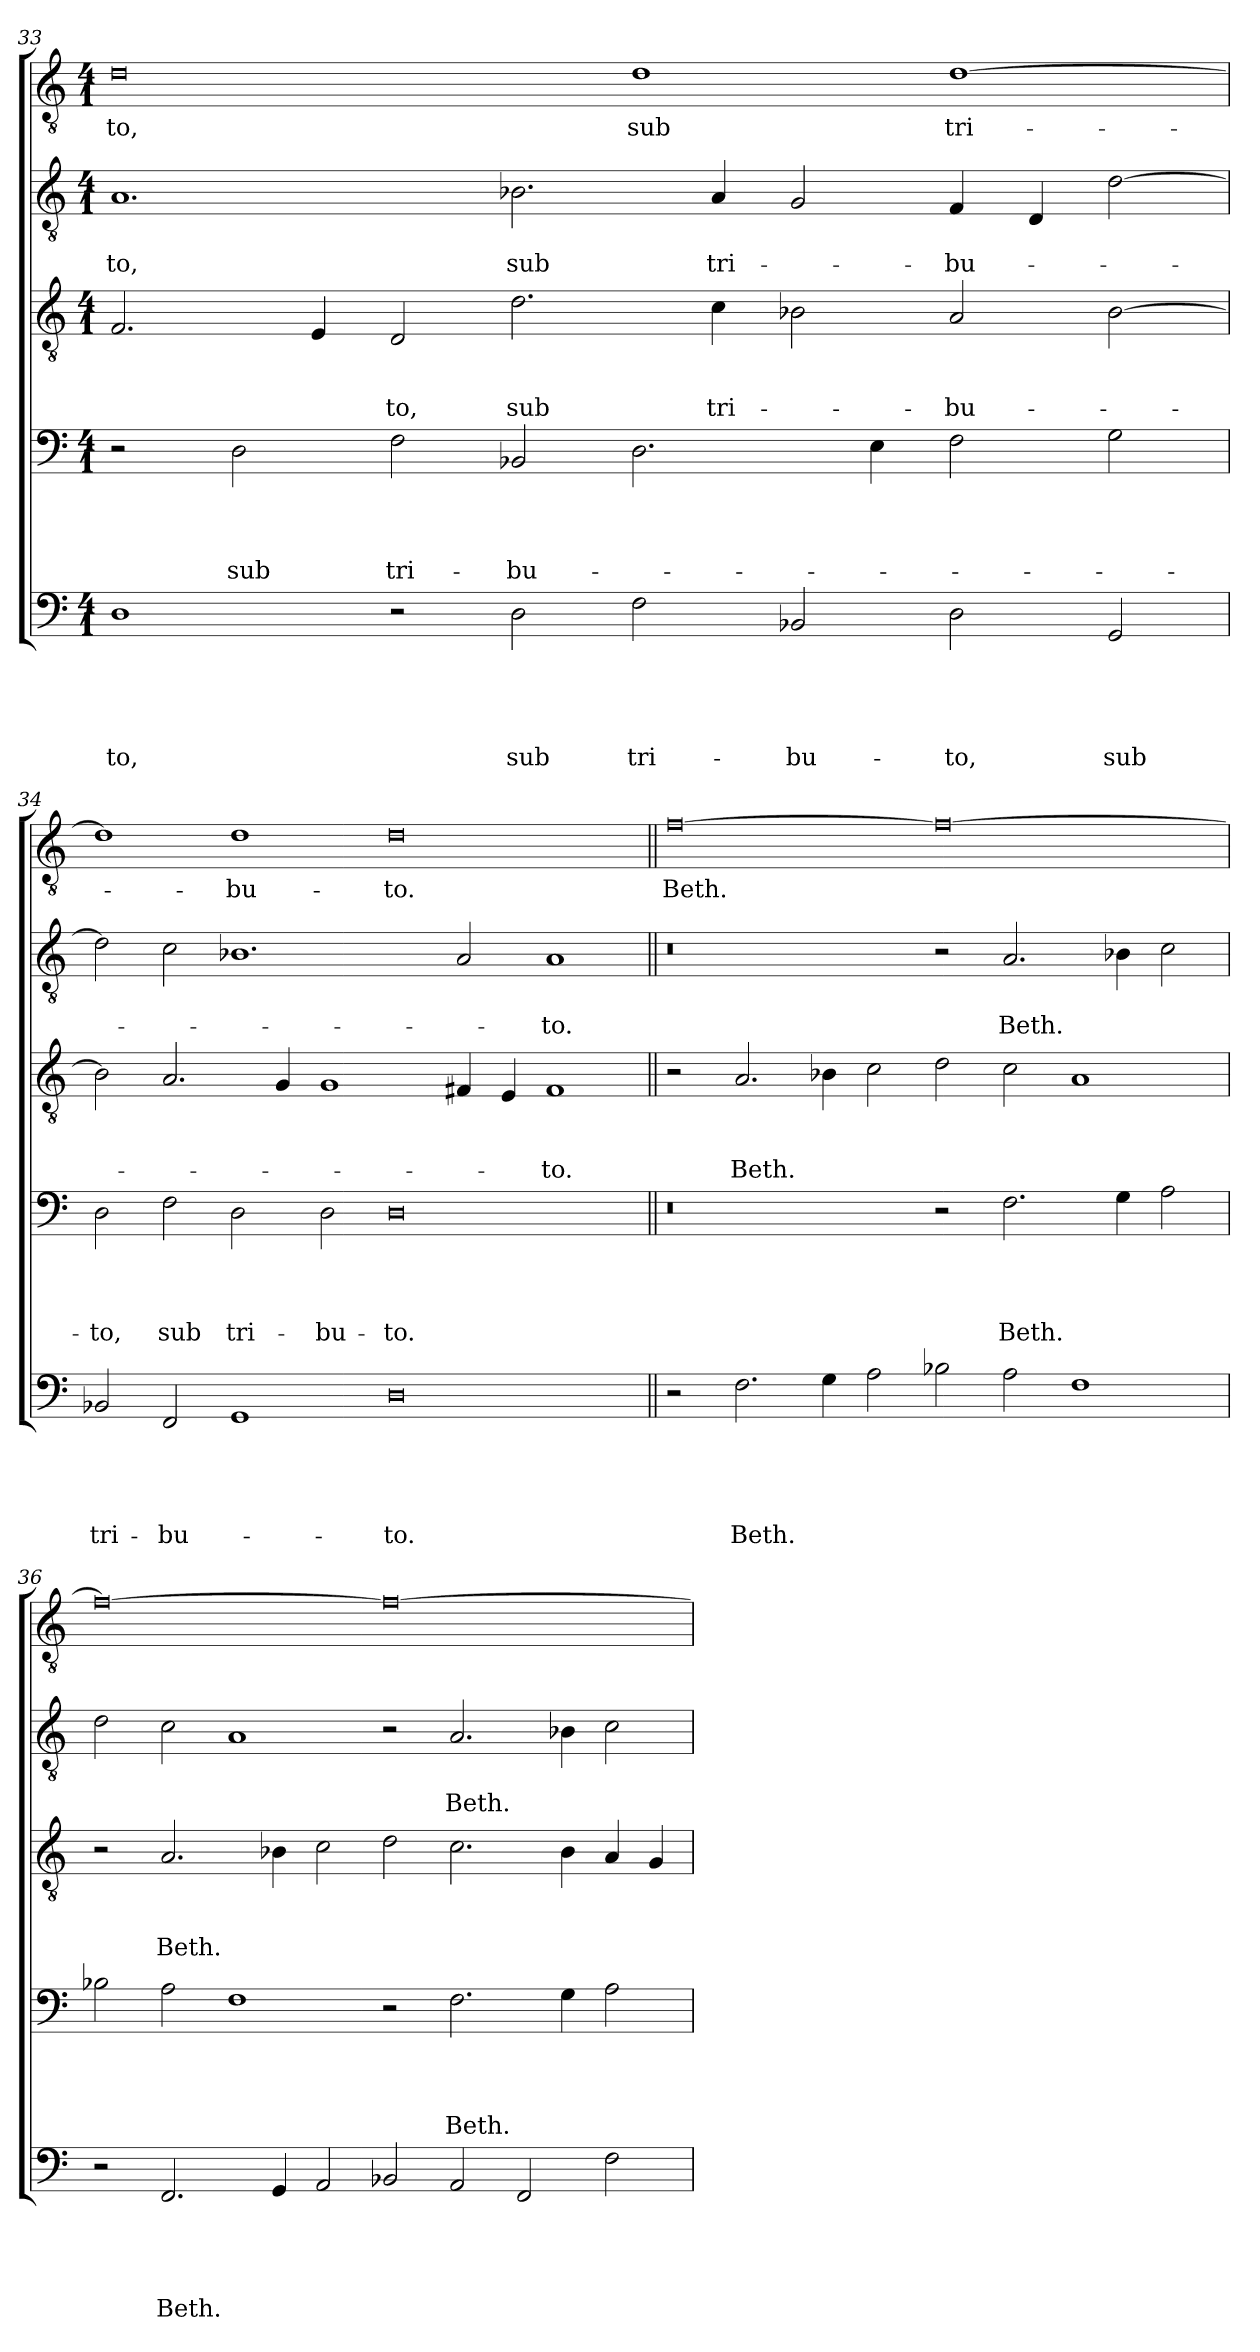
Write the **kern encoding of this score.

**kern	**text	**text	**text	**text	**text	**kern	**text	**text	**text	**text	**kern	**text	**text	**text	**kern	**text	**text	**kern	**text
*part5	*part5	*part5	*part5	*part5	*part5	*part4	*part4	*part4	*part4	*part4	*part3	*part3	*part3	*part3	*part2	*part2	*part2	*part1	*part1
*staff5	*staff5	*staff5	*staff5	*staff5	*staff5	*staff4	*staff4	*staff4	*staff4	*staff4	*staff3	*staff3	*staff3	*staff3	*staff2	*staff2	*staff2	*staff1	*staff1
*clefF4	*	*	*	*	*	*clefF4	*	*	*	*	*clefGv2	*	*	*	*clefGv2	*	*	*clefGv2	*
*k[]	*	*	*	*	*	*k[]	*	*	*	*	*k[]	*	*	*	*k[]	*	*	*k[]	*
*C:	*	*	*	*	*	*C:	*	*	*	*	*C:	*	*	*	*C:	*	*	*C:	*
*M4/1	*	*	*	*	*	*M4/1	*	*	*	*	*M4/1	*	*	*	*M4/1	*	*	*M4/1	*
=33	=33	=33	=33	=33	=33	=33	=33	=33	=33	=33	=33	=33	=33	=33	=33	=33	=33	=33	=33
!	!	!	!	!	!LO:LY:b	!	!	!	!	!	!	!	!	!	!	!	!LO:LY:b	!	!LO:LY:b
1D	.	.	.	.	-to,	2r	.	.	.	.	2.F/	.	.	.	1.A	.	-to,	0d	-to,
!	!	!	!	!	!	!	!	!	!	!LO:LY:b	!	!	!	!	!	!	!	!	!
.	.	.	.	.	.	2D\	.	.	.	sub	.	.	.	.	.	.	.	.	.
.	.	.	.	.	.	.	.	.	.	.	4E/	.	.	.	.	.	.	.	.
!	!	!	!	!	!	!	!	!	!	!LO:LY:b	!	!	!	!LO:LY:b	!	!	!	!	!
2r	.	.	.	.	.	2F\	.	.	.	tri-	2D/	.	.	-to,	.	.	.	.	.
!	!	!	!	!	!LO:LY:b	!	!	!	!	!LO:LY:b	!	!	!	!LO:LY:b	!	!	!LO:LY:b	!	!
2D\	.	.	.	.	sub	2BB-X/	.	.	.	-bu-	2.d\	.	.	sub	2.B-X\	.	sub	.	.
!	!	!	!	!	!LO:LY:b	!	!	!	!	!	!	!	!	!	!	!	!	!	!LO:LY:b
2F\	.	.	.	.	tri-	2.D\	.	.	.	.	.	.	.	.	.	.	.	1d	sub
!	!	!	!	!	!	!	!	!	!	!	!	!	!	!LO:LY:b	!	!	!LO:LY:b	!	!
.	.	.	.	.	.	.	.	.	.	.	4c\	.	.	tri-	4A/	.	tri-	.	.
!	!	!	!	!	!LO:LY:b	!	!	!	!	!	!	!	!	!	!	!	!	!	!
2BB-X/	.	.	.	.	-bu-	.	.	.	.	.	2B-X\	.	.	.	2G/	.	.	.	.
.	.	.	.	.	.	4E\	.	.	.	.	.	.	.	.	.	.	.	.	.
!	!	!	!	!	!LO:LY:b	!	!	!	!	!	!	!	!	!LO:LY:b	!	!	!LO:LY:b	!	!LO:LY:b
2D\	.	.	.	.	-to,	2F\	.	.	.	.	2A/	.	.	-bu-	4F/	.	-bu-	[1d	tri-
.	.	.	.	.	.	.	.	.	.	.	.	.	.	.	4D/	.	.	.	.
!	!	!	!	!	!LO:LY:b	!	!	!	!	!	!	!	!	!	!	!	!	!	!
2GG/	.	.	.	.	sub	2G\	.	.	.	.	[2B-\	.	.	.	[2d\	.	.	.	.
=34	=34	=34	=34	=34	=34	=34	=34	=34	=34	=34	=34	=34	=34	=34	=34	=34	=34	=34	=34
!	!	!	!	!	!LO:LY:b	!	!	!	!	!LO:LY:b	!	!	!	!	!	!	!	!	!
2BB-X/	.	.	.	.	tri-	2D\	.	.	.	-to,	2B-\]	.	.	.	2d\]	.	.	1d]	.
!	!	!	!	!	!LO:LY:b	!	!	!	!	!LO:LY:b	!	!	!	!	!	!	!	!	!
2FF/	.	.	.	.	-bu-	2F\	.	.	.	sub	2.A/	.	.	.	2c\	.	.	.	.
!	!	!	!	!	!	!	!	!	!	!LO:LY:b	!	!	!	!	!	!	!	!	!LO:LY:b
1GG	.	.	.	.	.	2D\	.	.	.	tri-	.	.	.	.	1.B-X	.	.	1d	-bu-
.	.	.	.	.	.	.	.	.	.	.	4G/	.	.	.	.	.	.	.	.
!	!	!	!	!	!	!	!	!	!	!LO:LY:b	!	!	!	!	!	!	!	!	!
.	.	.	.	.	.	2D\	.	.	.	-bu-	1G	.	.	.	.	.	.	.	.
!	!	!	!	!	!LO:LY:b	!	!	!	!	!LO:LY:b	!	!	!	!	!	!	!	!	!LO:LY:b
0D	.	.	.	.	-to.	0D	.	.	.	-to.	.	.	.	.	.	.	.	0d	-to.
.	.	.	.	.	.	.	.	.	.	.	4F#X/	.	.	.	2A/	.	.	.	.
.	.	.	.	.	.	.	.	.	.	.	4E/	.	.	.	.	.	.	.	.
!	!	!	!	!	!	!	!	!	!	!	!	!	!	!LO:LY:b	!	!	!LO:LY:b	!	!
.	.	.	.	.	.	.	.	.	.	.	1F#	.	.	-to.	1A	.	-to.	.	.
!!LO:LB:g=z
=35||	=35||	=35||	=35||	=35||	=35||	=35||	=35||	=35||	=35||	=35||	=35||	=35||	=35||	=35||	=35||	=35||	=35||	=35||	=35||
!	!	!	!	!	!	!	!	!	!	!	!	!	!	!	!	!	!	!	!LO:LY:b
2r	.	.	.	.	.	0r	.	.	.	.	2r	.	.	.	0r	.	.	[0f	Beth.
!	!	!	!	!	!LO:LY:b	!	!	!	!	!	!	!	!	!LO:LY:b	!	!	!	!	!
2.F\	.	.	.	.	Beth.	.	.	.	.	.	2.A/	.	.	Beth.	.	.	.	.	.
4G\	.	.	.	.	.	.	.	.	.	.	4B-X\	.	.	.	.	.	.	.	.
2A\	.	.	.	.	.	.	.	.	.	.	2c\	.	.	.	.	.	.	.	.
2B-X\	.	.	.	.	.	2r	.	.	.	.	2d\	.	.	.	2r	.	.	0f_	.
!	!	!	!	!	!	!	!	!	!	!LO:LY:b	!	!	!	!	!	!	!LO:LY:b	!	!
2A\	.	.	.	.	.	2.F\	.	.	.	Beth.	2c\	.	.	.	2.A/	.	Beth.	.	.
1F	.	.	.	.	.	.	.	.	.	.	1A	.	.	.	.	.	.	.	.
.	.	.	.	.	.	4G\	.	.	.	.	.	.	.	.	4B-X\	.	.	.	.
.	.	.	.	.	.	2A\	.	.	.	.	.	.	.	.	2c\	.	.	.	.
=36	=36	=36	=36	=36	=36	=36	=36	=36	=36	=36	=36	=36	=36	=36	=36	=36	=36	=36	=36
2r	.	.	.	.	.	2B-X\	.	.	.	.	2r	.	.	.	2d\	.	.	0f_	.
!	!	!	!	!	!LO:LY:b	!	!	!	!	!	!	!	!	!LO:LY:b	!	!	!	!	!
2.FF/	.	.	.	.	Beth.	2A\	.	.	.	.	2.A/	.	.	Beth.	2c\	.	.	.	.
.	.	.	.	.	.	1F	.	.	.	.	.	.	.	.	1A	.	.	.	.
4GG/	.	.	.	.	.	.	.	.	.	.	4B-X\	.	.	.	.	.	.	.	.
2AA/	.	.	.	.	.	.	.	.	.	.	2c\	.	.	.	.	.	.	.	.
2BB-X/	.	.	.	.	.	2r	.	.	.	.	2d\	.	.	.	2r	.	.	0f_	.
!	!	!	!	!	!	!	!	!	!	!LO:LY:b	!	!	!	!	!	!	!LO:LY:b	!	!
2AA/	.	.	.	.	.	2.F\	.	.	.	Beth.	2.c\	.	.	.	2.A/	.	Beth.	.	.
2FF/	.	.	.	.	.	.	.	.	.	.	.	.	.	.	.	.	.	.	.
.	.	.	.	.	.	4G\	.	.	.	.	4B-\	.	.	.	4B-X\	.	.	.	.
2F\	.	.	.	.	.	2A\	.	.	.	.	4A/	.	.	.	2c\	.	.	.	.
.	.	.	.	.	.	.	.	.	.	.	4G/	.	.	.	.	.	.	.	.
=	=	=	=	=	=	=	=	=	=	=	=	=	=	=	=	=	=	=	=
*-	*-	*-	*-	*-	*-	*-	*-	*-	*-	*-	*-	*-	*-	*-	*-	*-	*-	*-	*-
